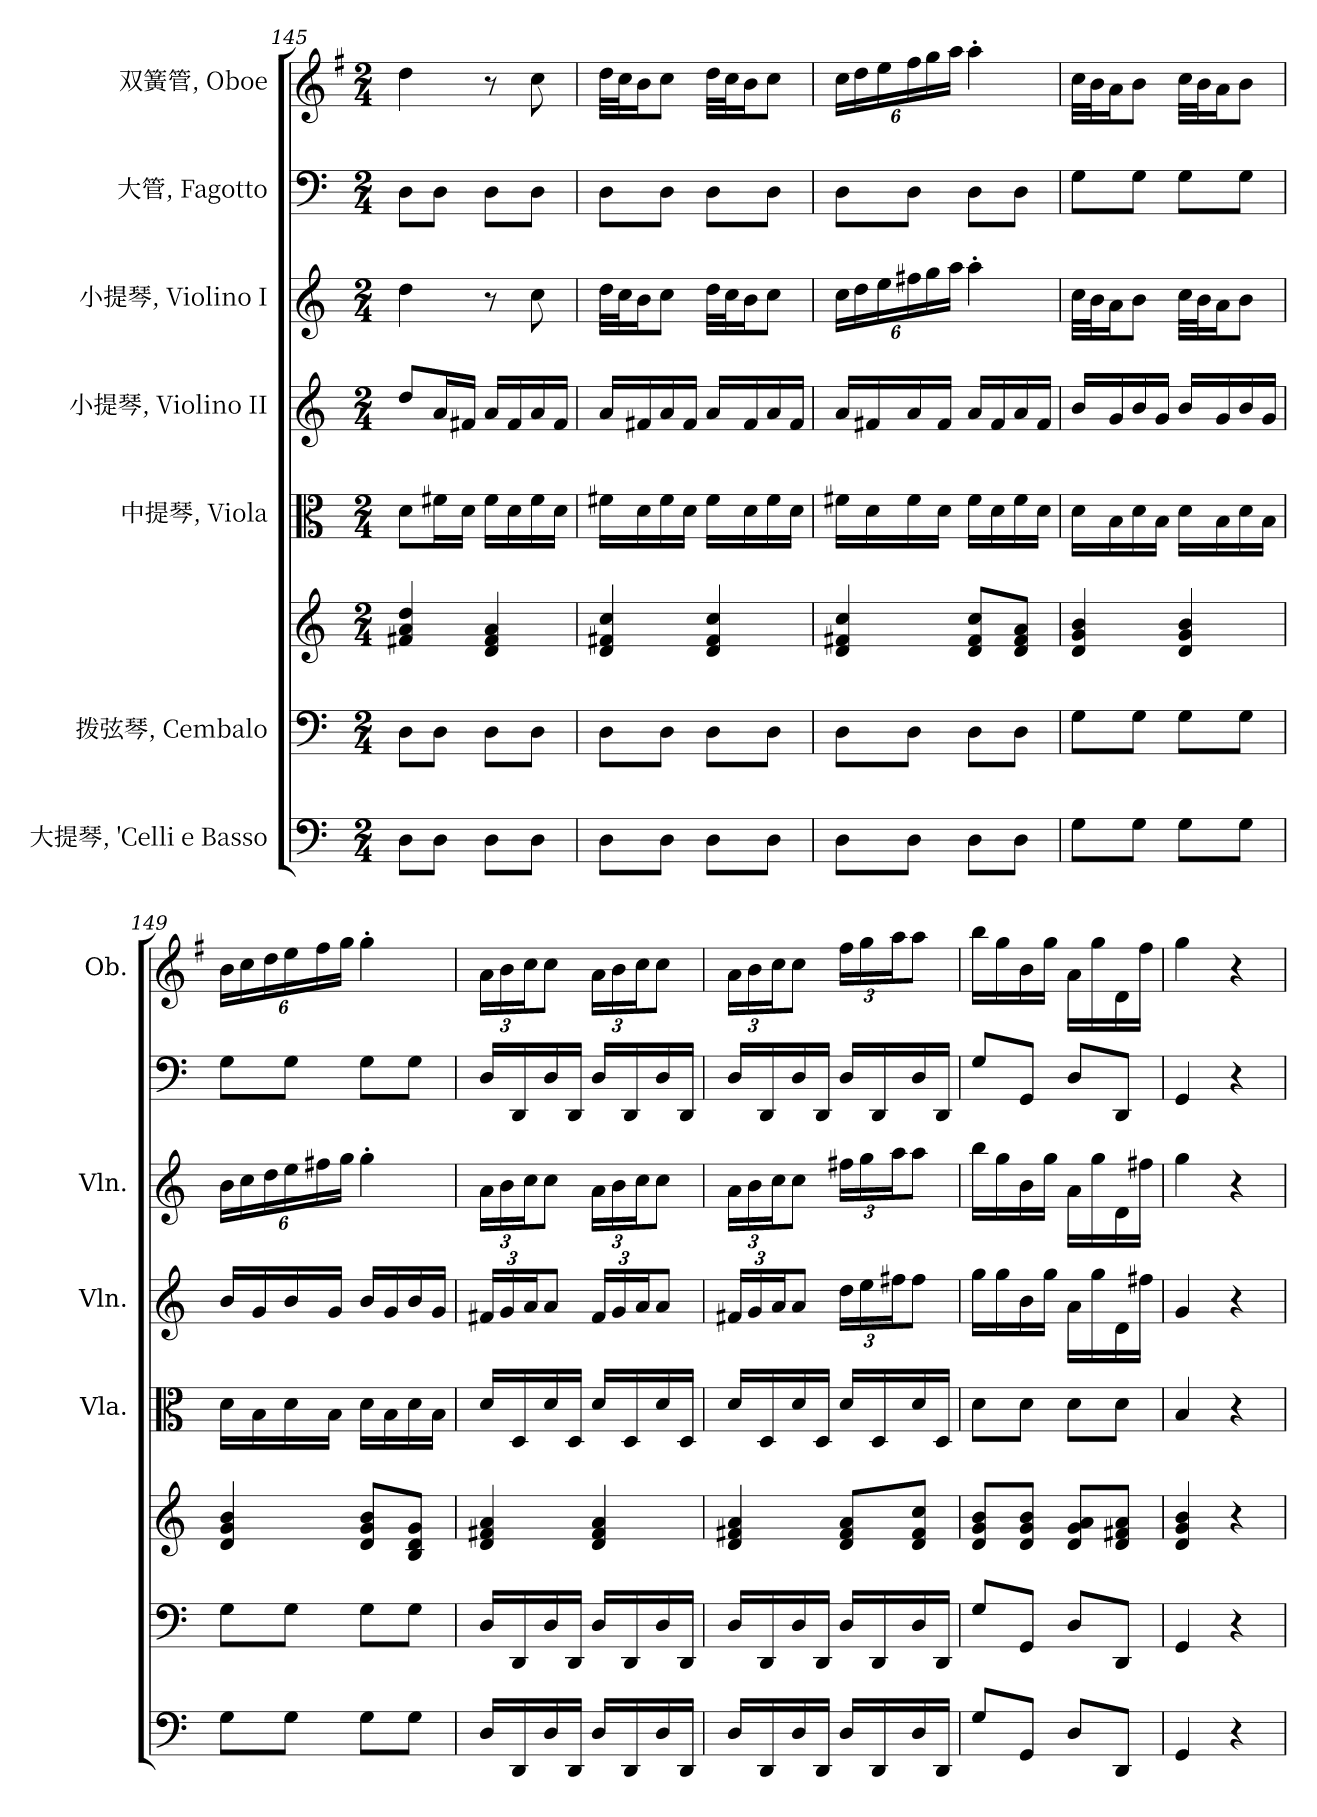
**kern	**kern	**kern	**kern	**kern	**kern	**kern	**kern
*part7	*part6	*part6	*part5	*part4	*part3	*part2	*part1
*staff8	*staff7	*staff6	*staff5	*staff4	*staff3	*staff2	*staff1
*I"大提琴, 'Celli e Basso	*I"拨弦琴, Cembalo	*	*I"中提琴, Viola	*I"小提琴, Violino II	*I"小提琴, Violino I	*I"大管, Fagotto	*I"双簧管, Oboe
*	*	*	*I'Vla.	*I'Vln.	*I'Vln.	*	*I'Ob.
!!LO:PB:g=z
*clefF4	*clefF4	*clefG2	*clefC3	*clefG2	*clefG2	*clefF4	*clefG2
*k[]	*k[]	*k[]	*k[]	*k[]	*k[]	*k[]	*k[f#]
*M2/4	*M2/4	*M2/4	*M2/4	*M2/4	*M2/4	*M2/4	*M2/4
=145	=145	=145	=145	=145	=145	=145	=145
8D\L	8D\L	4f#X/ 4a/ 4dd/	8d\L	8dd/L	4dd\	8D\L	4dd\
8D\J	8D\J	.	16f#X\L	16a/L	.	8D\J	.
.	.	.	16d\JJ	16f#X/JJ	.	.	.
8D\L	8D\L	4d/ 4f#/ 4a/	16f#\LL	16a/LL	8r	8D\L	8r
.	.	.	16d\	16f#/	.	.	.
8D\J	8D\J	.	16f#\	16a/	8cc\	8D\J	8cc\
.	.	.	16d\JJ	16f#/JJ	.	.	.
=146	=146	=146	=146	=146	=146	=146	=146
8D\L	8D\L	4d/ 4f#X/ 4cc/	16f#X\LL	16a/LL	32dd\LLL	8D\L	32dd\LLL
.	.	.	.	.	32cc\J	.	32cc\J
.	.	.	16d\	16f#X/	16b\J	.	16b\J
8D\J	8D\J	.	16f#\	16a/	8cc\J	8D\J	8cc\J
.	.	.	16d\JJ	16f#/JJ	.	.	.
8D\L	8D\L	4d/ 4f#/ 4cc/	16f#\LL	16a/LL	32dd\LLL	8D\L	32dd\LLL
.	.	.	.	.	32cc\J	.	32cc\J
.	.	.	16d\	16f#/	16b\J	.	16b\J
8D\J	8D\J	.	16f#\	16a/	8cc\J	8D\J	8cc\J
.	.	.	16d\JJ	16f#/JJ	.	.	.
=147	=147	=147	=147	=147	=147	=147	=147
*	*	*	*	*	*Xbrackettup	*	*Xbrackettup
8D\L	8D\L	4d/ 4f#X/ 4cc/	16f#X\LL	16a/LL	24cc\LL	8D\L	24cc\LL
.	.	.	.	.	24dd\	.	24dd\
.	.	.	16d\	16f#X/	.	.	.
.	.	.	.	.	24ee\	.	24ee\
8D\J	8D\J	.	16f#\	16a/	24ff#X\	8D\J	24ff#\
.	.	.	.	.	24gg\	.	24gg\
.	.	.	16d\JJ	16f#/JJ	.	.	.
.	.	.	.	.	24aa\JJ	.	24aa\JJ
8D\L	8D\L	8d/ 8f#/ 8cc/L	16f#\LL	16a/LL	4aa'\	8D\L	4aa'\
.	.	.	16d\	16f#/	.	.	.
8D\J	8D\J	8d/ 8f#/ 8a/J	16f#\	16a/	.	8D\J	.
.	.	.	16d\JJ	16f#/JJ	.	.	.
=148	=148	=148	=148	=148	=148	=148	=148
8G\L	8G\L	4d/ 4g/ 4b/	16d\LL	16b/LL	32cc\LLL	8G\L	32cc\LLL
.	.	.	.	.	32b\J	.	32b\J
.	.	.	16B\	16g/	16a\J	.	16a\J
8G\J	8G\J	.	16d\	16b/	8b\J	8G\J	8b\J
.	.	.	16B\JJ	16g/JJ	.	.	.
8G\L	8G\L	4d/ 4g/ 4b/	16d\LL	16b/LL	32cc\LLL	8G\L	32cc\LLL
.	.	.	.	.	32b\J	.	32b\J
.	.	.	16B\	16g/	16a\J	.	16a\J
8G\J	8G\J	.	16d\	16b/	8b\J	8G\J	8b\J
.	.	.	16B\JJ	16g/JJ	.	.	.
!!LO:PB:g=z
=149	=149	=149	=149	=149	=149	=149	=149
8G\L	8G\L	4d/ 4g/ 4b/	16d\LL	16b/LL	24b\LL	8G\L	24b\LL
.	.	.	.	.	24cc\	.	24cc\
.	.	.	16B\	16g/	.	.	.
.	.	.	.	.	24dd\	.	24dd\
8G\J	8G\J	.	16d\	16b/	24ee\	8G\J	24ee\
.	.	.	.	.	24ff#X\	.	24ff#\
.	.	.	16B\JJ	16g/JJ	.	.	.
.	.	.	.	.	24gg\JJ	.	24gg\JJ
8G\L	8G\L	8d/ 8g/ 8b/L	16d\LL	16b/LL	4gg'\	8G\L	4gg'\
.	.	.	16B\	16g/	.	.	.
8G\J	8G\J	8B/ 8d/ 8g/J	16d\	16b/	.	8G\J	.
.	.	.	16B\JJ	16g/JJ	.	.	.
=150	=150	=150	=150	=150	=150	=150	=150
*	*	*	*	*Xbrackettup	*	*	*
16D/LL	16D/LL	4d/ 4f#X/ 4a/	16d/LL	24f#X/LL	24a\LL	16D/LL	24a\LL
.	.	.	.	24g/	24b\	.	24b\
16DD/	16DD/	.	16D/	.	.	16DD/	.
.	.	.	.	24a/J	24cc\J	.	24cc\J
16D/	16D/	.	16d/	8a/J	8cc\J	16D/	8cc\J
16DD/JJ	16DD/JJ	.	16D/JJ	.	.	16DD/JJ	.
16D/LL	16D/LL	4d/ 4f#/ 4a/	16d/LL	24f#/LL	24a\LL	16D/LL	24a\LL
.	.	.	.	24g/	24b\	.	24b\
16DD/	16DD/	.	16D/	.	.	16DD/	.
.	.	.	.	24a/J	24cc\J	.	24cc\J
16D/	16D/	.	16d/	8a/J	8cc\J	16D/	8cc\J
16DD/JJ	16DD/JJ	.	16D/JJ	.	.	16DD/JJ	.
=151	=151	=151	=151	=151	=151	=151	=151
16D/LL	16D/LL	4d/ 4f#X/ 4a/	16d/LL	24f#X/LL	24a\LL	16D/LL	24a\LL
.	.	.	.	24g/	24b\	.	24b\
16DD/	16DD/	.	16D/	.	.	16DD/	.
.	.	.	.	24a/J	24cc\J	.	24cc\J
16D/	16D/	.	16d/	8a/J	8cc\J	16D/	8cc\J
16DD/JJ	16DD/JJ	.	16D/JJ	.	.	16DD/JJ	.
16D/LL	16D/LL	8d/ 8f#/ 8a/L	16d/LL	24dd\LL	24ff#X\LL	16D/LL	24ff#\LL
.	.	.	.	24ee\	24gg\	.	24gg\
16DD/	16DD/	.	16D/	.	.	16DD/	.
.	.	.	.	24ff#X\J	24aa\J	.	24aa\J
16D/	16D/	8d/ 8f#/ 8cc/J	16d/	8ff#\J	8aa\J	16D/	8aa\J
16DD/JJ	16DD/JJ	.	16D/JJ	.	.	16DD/JJ	.
=152	=152	=152	=152	=152	=152	=152	=152
8G/L	8G/L	8d/ 8g/ 8b/L	8d\L	16gg\LL	16bb\LL	8G/L	16bb\LL
.	.	.	.	16gg\	16gg\	.	16gg\
8GG/J	8GG/J	8d/ 8g/ 8b/J	8d\J	16b\	16b\	8GG/J	16b\
.	.	.	.	16gg\JJ	16gg\JJ	.	16gg\JJ
8D/L	8D/L	8d/ 8g/ 8a/L	8d\L	16a\LL	16a\LL	8D/L	16a\LL
.	.	.	.	16gg\	16gg\	.	16gg\
8DD/J	8DD/J	8d/ 8f#X/ 8a/J	8d\J	16d\	16d\	8DD/J	16d\
.	.	.	.	16ff#X\JJ	16ff#X\JJ	.	16ff#\JJ
!!LO:PB:g=z
=153	=153	=153	=153	=153	=153	=153	=153
4GG/	4GG/	4d/ 4g/ 4b/	4B/	4g/	4gg\	4GG/	4gg\
4r	4r	4r	4r	4r	4r	4r	4r
=	=	=	=	=	=	=	=
*-	*-	*-	*-	*-	*-	*-	*-
